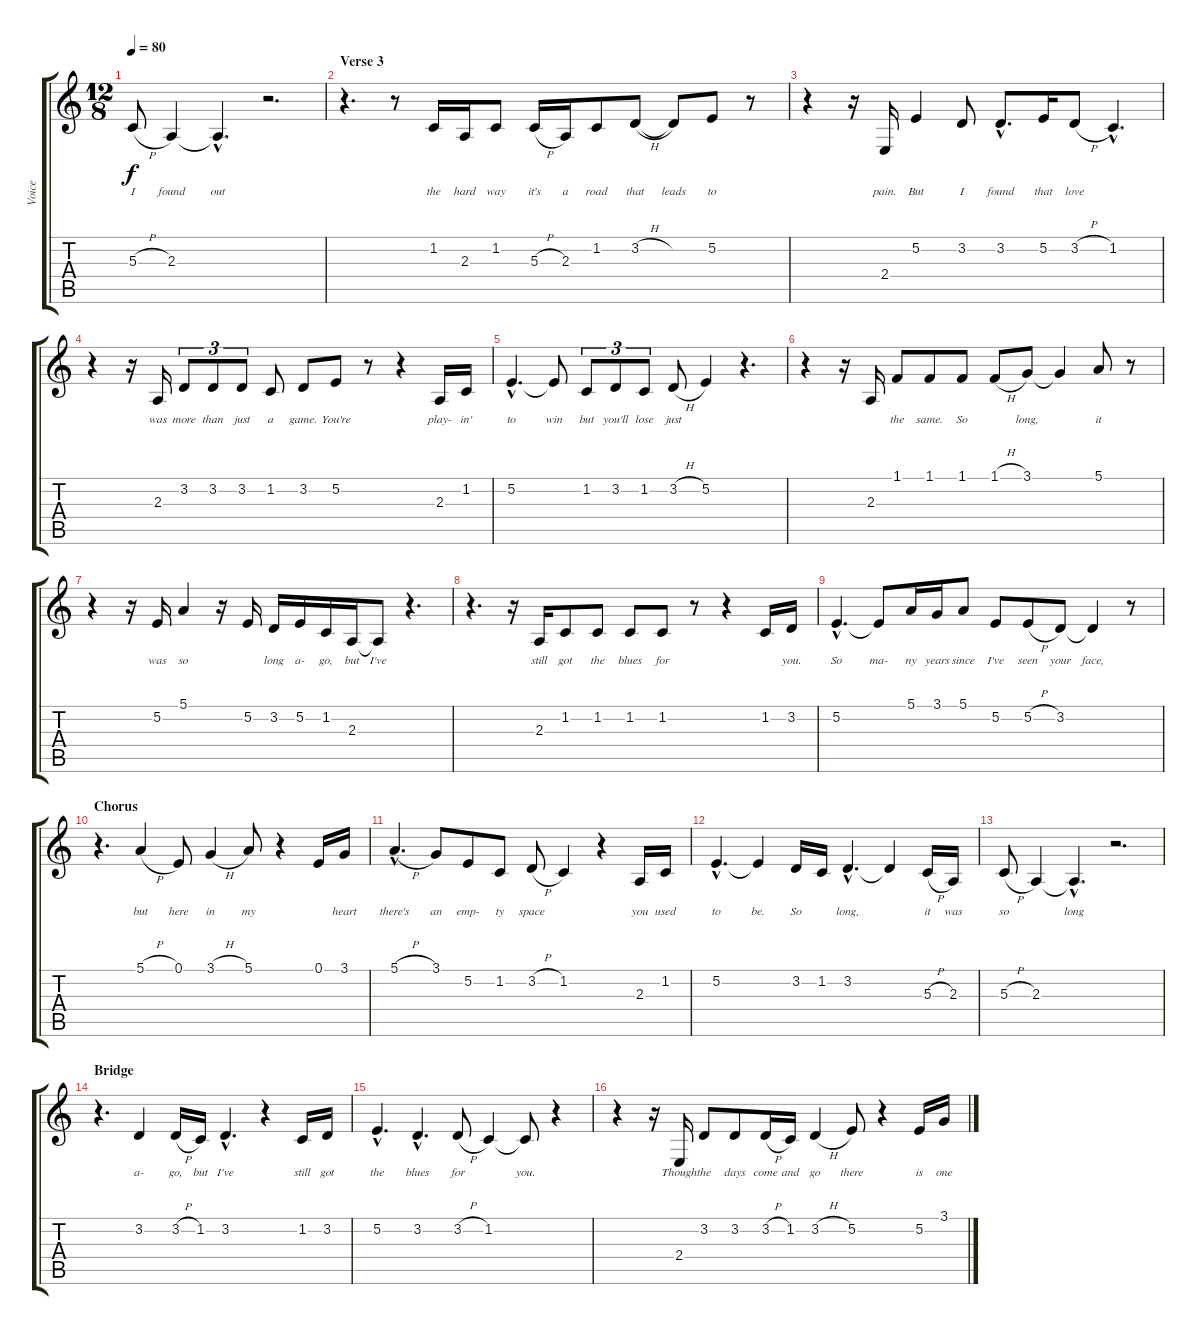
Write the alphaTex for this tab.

\track ("Voice" "Voice") {instrument clarinet}
\staff {score tabs}
\tuning (E4 B3 G3 D3 A2 E2) {hide}
\ts (12 8)
\tempo 80
\clef g2
\ks c
5.3{h}.8{lyrics (0 "I") lyrics (1 "") lyrics (2 "") lyrics (3 "") lyrics (4 "") dy f} 2.3.4{lyrics (0 "found") lyrics (1 "") lyrics (2 "") lyrics (3 "") lyrics (4 "")} 2.3{hac t}.4{d lyrics (0 "out") lyrics (1 "") lyrics (2 "") lyrics (3 "") lyrics (4 "")} r.2{d} |
\section ("" "Verse 3")
r.4{d} r.8 1.2.16{lyrics (0 "the") lyrics (1 "") lyrics (2 "") lyrics (3 "") lyrics (4 "")} 2.3.16{lyrics (0 "hard") lyrics (1 "") lyrics (2 "") lyrics (3 "") lyrics (4 "")} 1.2.8{lyrics (0 "way") lyrics (1 "") lyrics (2 "") lyrics (3 "") lyrics (4 "")} 5.3{h}.16{lyrics (0 "it's") lyrics (1 "") lyrics (2 "") lyrics (3 "") lyrics (4 "")} 2.3.16{lyrics (0 "a") lyrics (1 "") lyrics (2 "") lyrics (3 "") lyrics (4 "")} 1.2.8{lyrics (0 "road") lyrics (1 "") lyrics (2 "") lyrics (3 "") lyrics (4 "")} 3.2{h}.8{lyrics (0 "that") lyrics (1 "") lyrics (2 "") lyrics (3 "") lyrics (4 "")} 3.2{t}.8{lyrics (0 "leads") lyrics (1 "") lyrics (2 "") lyrics (3 "") lyrics (4 "")} 5.2.8{lyrics (0 "to") lyrics (1 "") lyrics (2 "") lyrics (3 "") lyrics (4 "")} r.8 |
r.4 r.16 2.4.16{lyrics (0 "pain.") lyrics (1 "") lyrics (2 "") lyrics (3 "") lyrics (4 "")} 5.2.4{lyrics (0 "But") lyrics (1 "") lyrics (2 "") lyrics (3 "") lyrics (4 "")} 3.2.8{lyrics (0 "I") lyrics (1 "") lyrics (2 "") lyrics (3 "") lyrics (4 "")} 3.2{hac}.8{d lyrics (0 "found") lyrics (1 "") lyrics (2 "") lyrics (3 "") lyrics (4 "")} 5.2.16{lyrics (0 "that") lyrics (1 "") lyrics (2 "") lyrics (3 "") lyrics (4 "")} 3.2{h}.8{lyrics (0 "love") lyrics (1 "") lyrics (2 "") lyrics (3 "") lyrics (4 "")} 1.2{hac}.4{d lyrics (0 "") lyrics (1 "") lyrics (2 "") lyrics (3 "") lyrics (4 "")} |
r.4 r.16 2.3.16{lyrics (0 "was") lyrics (1 "") lyrics (2 "") lyrics (3 "") lyrics (4 "")} 3.2.8{tu (3 2) lyrics (0 "more") lyrics (1 "") lyrics (2 "") lyrics (3 "") lyrics (4 "")} 3.2.8{tu (3 2) lyrics (0 "than") lyrics (1 "") lyrics (2 "") lyrics (3 "") lyrics (4 "")} 3.2.8{tu (3 2) lyrics (0 "just") lyrics (1 "") lyrics (2 "") lyrics (3 "") lyrics (4 "")} 1.2.8{lyrics (0 "a") lyrics (1 "") lyrics (2 "") lyrics (3 "") lyrics (4 "")} 3.2.8{lyrics (0 "game.") lyrics (1 "") lyrics (2 "") lyrics (3 "") lyrics (4 "")} 5.2.8{lyrics (0 "You're") lyrics (1 "") lyrics (2 "") lyrics (3 "") lyrics (4 "")} r.8 r.4 2.3.16{lyrics (0 "play-") lyrics (1 "") lyrics (2 "") lyrics (3 "") lyrics (4 "")} 1.2.16{lyrics (0 "in'") lyrics (1 "") lyrics (2 "") lyrics (3 "") lyrics (4 "")} |
5.2{hac}.4{d lyrics (0 "to") lyrics (1 "") lyrics (2 "") lyrics (3 "") lyrics (4 "")} 5.2{t}.8{lyrics (0 "win") lyrics (1 "") lyrics (2 "") lyrics (3 "") lyrics (4 "")} 1.2.8{tu (3 2) lyrics (0 "but") lyrics (1 "") lyrics (2 "") lyrics (3 "") lyrics (4 "")} 3.2.8{tu (3 2) lyrics (0 "you'll") lyrics (1 "") lyrics (2 "") lyrics (3 "") lyrics (4 "")} 1.2.8{tu (3 2) lyrics (0 "lose") lyrics (1 "") lyrics (2 "") lyrics (3 "") lyrics (4 "")} 3.2{h}.8{lyrics (0 "just") lyrics (1 "") lyrics (2 "") lyrics (3 "") lyrics (4 "")} 5.2.4{lyrics (0 "") lyrics (1 "") lyrics (2 "") lyrics (3 "") lyrics (4 "")} r.4{d} |
r.4 r.16 2.3.16{lyrics (0 "") lyrics (1 "") lyrics (2 "") lyrics (3 "") lyrics (4 "")} 1.1.8{lyrics (0 "the") lyrics (1 "") lyrics (2 "") lyrics (3 "") lyrics (4 "")} 1.1.8{lyrics (0 "same.") lyrics (1 "") lyrics (2 "") lyrics (3 "") lyrics (4 "")} 1.1.8{lyrics (0 "So") lyrics (1 "") lyrics (2 "") lyrics (3 "") lyrics (4 "")} 1.1{h}.8{lyrics (0 "") lyrics (1 "") lyrics (2 "") lyrics (3 "") lyrics (4 "")} 3.1.8{lyrics (0 "long,") lyrics (1 "") lyrics (2 "") lyrics (3 "") lyrics (4 "")} 3.1{t}.4{lyrics (0 "") lyrics (1 "") lyrics (2 "") lyrics (3 "") lyrics (4 "")} 5.1.8{lyrics (0 "it") lyrics (1 "") lyrics (2 "") lyrics (3 "") lyrics (4 "")} r.8 |
r.4 r.16 5.2.16{lyrics (0 "was") lyrics (1 "") lyrics (2 "") lyrics (3 "") lyrics (4 "")} 5.1.4{lyrics (0 "so") lyrics (1 "") lyrics (2 "") lyrics (3 "") lyrics (4 "")} r.16 5.2.16{lyrics (0 "") lyrics (1 "") lyrics (2 "") lyrics (3 "") lyrics (4 "")} 3.2.16{lyrics (0 "long") lyrics (1 "") lyrics (2 "") lyrics (3 "") lyrics (4 "")} 5.2.16{lyrics (0 "a-") lyrics (1 "") lyrics (2 "") lyrics (3 "") lyrics (4 "")} 1.2.16{lyrics (0 "go,") lyrics (1 "") lyrics (2 "") lyrics (3 "") lyrics (4 "")} 2.3.16{lyrics (0 "but") lyrics (1 "") lyrics (2 "") lyrics (3 "") lyrics (4 "")} 2.3{t}.8{lyrics (0 "I've") lyrics (1 "") lyrics (2 "") lyrics (3 "") lyrics (4 "")} r.4{d} |
r.4{d} r.16 2.3.16{lyrics (0 "still") lyrics (1 "") lyrics (2 "") lyrics (3 "") lyrics (4 "")} 1.2.8{lyrics (0 "got") lyrics (1 "") lyrics (2 "") lyrics (3 "") lyrics (4 "")} 1.2.8{lyrics (0 "the") lyrics (1 "") lyrics (2 "") lyrics (3 "") lyrics (4 "")} 1.2.8{lyrics (0 "blues") lyrics (1 "") lyrics (2 "") lyrics (3 "") lyrics (4 "")} 1.2.8{lyrics (0 "for") lyrics (1 "") lyrics (2 "") lyrics (3 "") lyrics (4 "")} r.8 r.4 1.2.16{lyrics (0 "") lyrics (1 "") lyrics (2 "") lyrics (3 "") lyrics (4 "")} 3.2.16{lyrics (0 "you.") lyrics (1 "") lyrics (2 "") lyrics (3 "") lyrics (4 "")} |
5.2{hac}.4{d lyrics (0 "So") lyrics (1 "") lyrics (2 "") lyrics (3 "") lyrics (4 "")} 5.2{t}.8{lyrics (0 "ma-") lyrics (1 "") lyrics (2 "") lyrics (3 "") lyrics (4 "")} 5.1.16{lyrics (0 "ny") lyrics (1 "") lyrics (2 "") lyrics (3 "") lyrics (4 "")} 3.1.16{lyrics (0 "years") lyrics (1 "") lyrics (2 "") lyrics (3 "") lyrics (4 "")} 5.1.8{lyrics (0 "since") lyrics (1 "") lyrics (2 "") lyrics (3 "") lyrics (4 "")} 5.2.8{lyrics (0 "I've") lyrics (1 "") lyrics (2 "") lyrics (3 "") lyrics (4 "")} 5.2{h}.8{lyrics (0 "seen") lyrics (1 "") lyrics (2 "") lyrics (3 "") lyrics (4 "")} 3.2.8{lyrics (0 "your") lyrics (1 "") lyrics (2 "") lyrics (3 "") lyrics (4 "")} 3.2{t}.4{lyrics (0 "face,") lyrics (1 "") lyrics (2 "") lyrics (3 "") lyrics (4 "")} r.8 |
\section ("" "Chorus")
r.4{d} 5.1{h}.4{lyrics (0 "but") lyrics (1 "") lyrics (2 "") lyrics (3 "") lyrics (4 "")} 0.1.8{lyrics (0 "here") lyrics (1 "") lyrics (2 "") lyrics (3 "") lyrics (4 "")} 3.1{h}.4{lyrics (0 "in") lyrics (1 "") lyrics (2 "") lyrics (3 "") lyrics (4 "")} 5.1.8{lyrics (0 "my") lyrics (1 "") lyrics (2 "") lyrics (3 "") lyrics (4 "")} r.4 0.1.16{lyrics (0 "") lyrics (1 "") lyrics (2 "") lyrics (3 "") lyrics (4 "")} 3.1.16{lyrics (0 "heart") lyrics (1 "") lyrics (2 "") lyrics (3 "") lyrics (4 "")} |
5.1{h hac}.4{d lyrics (0 "there's") lyrics (1 "") lyrics (2 "") lyrics (3 "") lyrics (4 "")} 3.1.8{lyrics (0 "an") lyrics (1 "") lyrics (2 "") lyrics (3 "") lyrics (4 "")} 5.2.8{lyrics (0 "emp-") lyrics (1 "") lyrics (2 "") lyrics (3 "") lyrics (4 "")} 1.2.8{lyrics (0 "ty") lyrics (1 "") lyrics (2 "") lyrics (3 "") lyrics (4 "")} 3.2{h}.8{lyrics (0 "space") lyrics (1 "") lyrics (2 "") lyrics (3 "") lyrics (4 "")} 1.2.4{lyrics (0 "") lyrics (1 "") lyrics (2 "") lyrics (3 "") lyrics (4 "")} r.4 2.3.16{lyrics (0 "you") lyrics (1 "") lyrics (2 "") lyrics (3 "") lyrics (4 "")} 1.2.16{lyrics (0 "used") lyrics (1 "") lyrics (2 "") lyrics (3 "") lyrics (4 "")} |
5.2{hac}.4{d lyrics (0 "to") lyrics (1 "") lyrics (2 "") lyrics (3 "") lyrics (4 "")} 5.2{t}.4{lyrics (0 "be.") lyrics (1 "") lyrics (2 "") lyrics (3 "") lyrics (4 "")} 3.2.16{lyrics (0 "So") lyrics (1 "") lyrics (2 "") lyrics (3 "") lyrics (4 "")} 1.2.16{lyrics (0 "") lyrics (1 "") lyrics (2 "") lyrics (3 "") lyrics (4 "")} 3.2{hac}.4{d lyrics (0 "long,") lyrics (1 "") lyrics (2 "") lyrics (3 "") lyrics (4 "")} 3.2{t}.4{lyrics (0 "") lyrics (1 "") lyrics (2 "") lyrics (3 "") lyrics (4 "")} 5.3{h}.16{lyrics (0 "it") lyrics (1 "") lyrics (2 "") lyrics (3 "") lyrics (4 "")} 2.3.16{lyrics (0 "was") lyrics (1 "") lyrics (2 "") lyrics (3 "") lyrics (4 "")} |
5.3{h}.8{lyrics (0 "so") lyrics (1 "") lyrics (2 "") lyrics (3 "") lyrics (4 "")} 2.3.4{lyrics (0 "") lyrics (1 "") lyrics (2 "") lyrics (3 "") lyrics (4 "")} 2.3{hac t}.4{d lyrics (0 "long") lyrics (1 "") lyrics (2 "") lyrics (3 "") lyrics (4 "")} r.2{d} |
\section ("" "Bridge")
r.4{d} 3.2.4{lyrics (0 "a-") lyrics (1 "") lyrics (2 "") lyrics (3 "") lyrics (4 "")} 3.2{h}.16{lyrics (0 "go,") lyrics (1 "") lyrics (2 "") lyrics (3 "") lyrics (4 "")} 1.2.16{lyrics (0 "but") lyrics (1 "") lyrics (2 "") lyrics (3 "") lyrics (4 "")} 3.2{hac}.4{d lyrics (0 "I've") lyrics (1 "") lyrics (2 "") lyrics (3 "") lyrics (4 "")} r.4 1.2.16{lyrics (0 "still") lyrics (1 "") lyrics (2 "") lyrics (3 "") lyrics (4 "")} 3.2.16{lyrics (0 "got") lyrics (1 "") lyrics (2 "") lyrics (3 "") lyrics (4 "")} |
5.2{hac}.4{d lyrics (0 "the") lyrics (1 "") lyrics (2 "") lyrics (3 "") lyrics (4 "")} 3.2{hac}.4{d lyrics (0 "blues") lyrics (1 "") lyrics (2 "") lyrics (3 "") lyrics (4 "")} 3.2{h}.8{lyrics (0 "for") lyrics (1 "") lyrics (2 "") lyrics (3 "") lyrics (4 "")} 1.2.4{lyrics (0 "") lyrics (1 "") lyrics (2 "") lyrics (3 "") lyrics (4 "")} 1.2{t}.8{lyrics (0 "you.") lyrics (1 "") lyrics (2 "") lyrics (3 "") lyrics (4 "")} r.4 |
r.4 r.16 2.4.16{lyrics (0 "Though") lyrics (1 "") lyrics (2 "") lyrics (3 "") lyrics (4 "")} 3.2.8{lyrics (0 "the") lyrics (1 "") lyrics (2 "") lyrics (3 "") lyrics (4 "")} 3.2.8{lyrics (0 "days") lyrics (1 "") lyrics (2 "") lyrics (3 "") lyrics (4 "")} 3.2{h}.16{lyrics (0 "come") lyrics (1 "") lyrics (2 "") lyrics (3 "") lyrics (4 "")} 1.2.16{lyrics (0 "and") lyrics (1 "") lyrics (2 "") lyrics (3 "") lyrics (4 "")} 3.2{h}.4{lyrics (0 "go") lyrics (1 "") lyrics (2 "") lyrics (3 "") lyrics (4 "")} 5.2.8{lyrics (0 "there") lyrics (1 "") lyrics (2 "") lyrics (3 "") lyrics (4 "")} r.4 5.2.16{lyrics (0 "is") lyrics (1 "") lyrics (2 "") lyrics (3 "") lyrics (4 "")} 3.1.16{lyrics (0 "one") lyrics (1 "") lyrics (2 "") lyrics (3 "") lyrics (4 "")}
